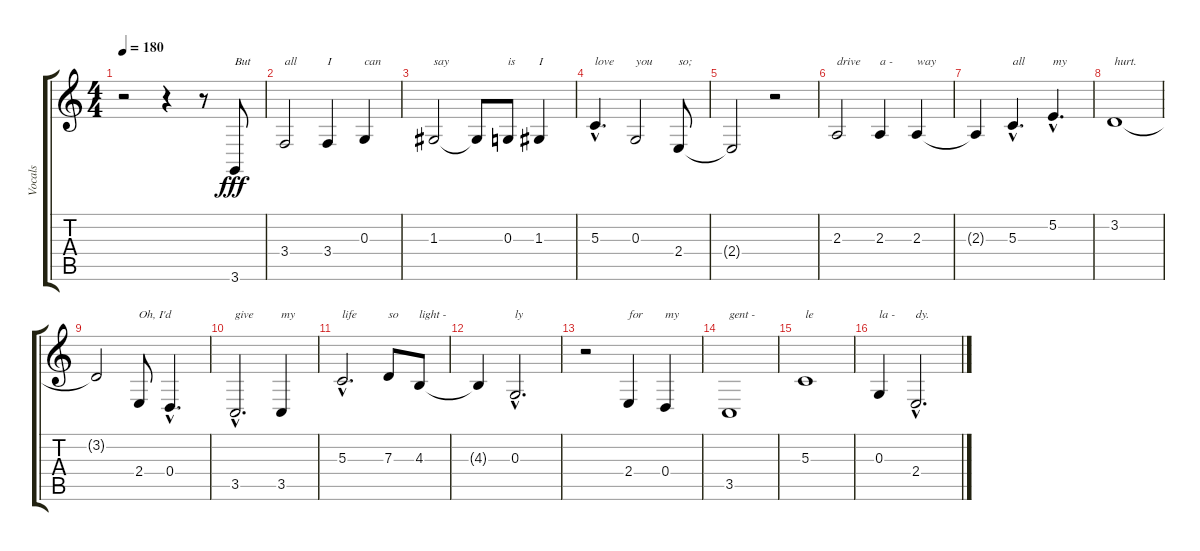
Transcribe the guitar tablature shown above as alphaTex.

\track ("Vocals" "Vocals") {instrument baritonesax}
\staff {score tabs}
\tuning (E4 B3 G3 D3 A2 E2) {hide}
\ts (4 4)
\tempo 180
\clef g2
\ks c
r.2{dy fff} r.4 r.8 3.6.8{txt "But"} |
3.4.2{txt "all"} 3.4.4{txt "I"} 0.3.4{txt "can"} |
1.3.2{txt "say"} 1.3{t}.8{txt " "} 0.3.8{txt "is"} 1.3.4{txt "I"} |
5.3{hac}.4{d txt "love"} 0.3.2{txt "you"} 2.4.8{txt "so;"} |
2.4{t}.2{txt " "} r.2{txt " "} |
2.3.2{txt "drive"} 2.3.4{txt "a -"} 2.3.4{txt "way"} |
2.3{t}.4 5.3{hac}.4{d txt "all"} 5.2{hac}.4{d txt "my"} |
3.2.1{txt "hurt."} |
3.2{t}.2 2.4.8{txt "Oh, I'd"} 0.4{hac}.4{d} |
3.5{hac}.2{d txt "give"} 3.5.4{txt "my"} |
5.3{hac}.2{d txt "life"} 7.3.8{txt "so"} 4.3.8{txt "light -"} |
4.3{t}.4 0.3{hac}.2{d txt "ly"} |
r.2 2.4.4{txt "for"} 0.4.4{txt "my"} |
3.5.1{txt "gent -"} |
5.3.1{txt "le"} |
0.3.4{txt "la -"} 2.4{hac}.2{d txt "dy."}
